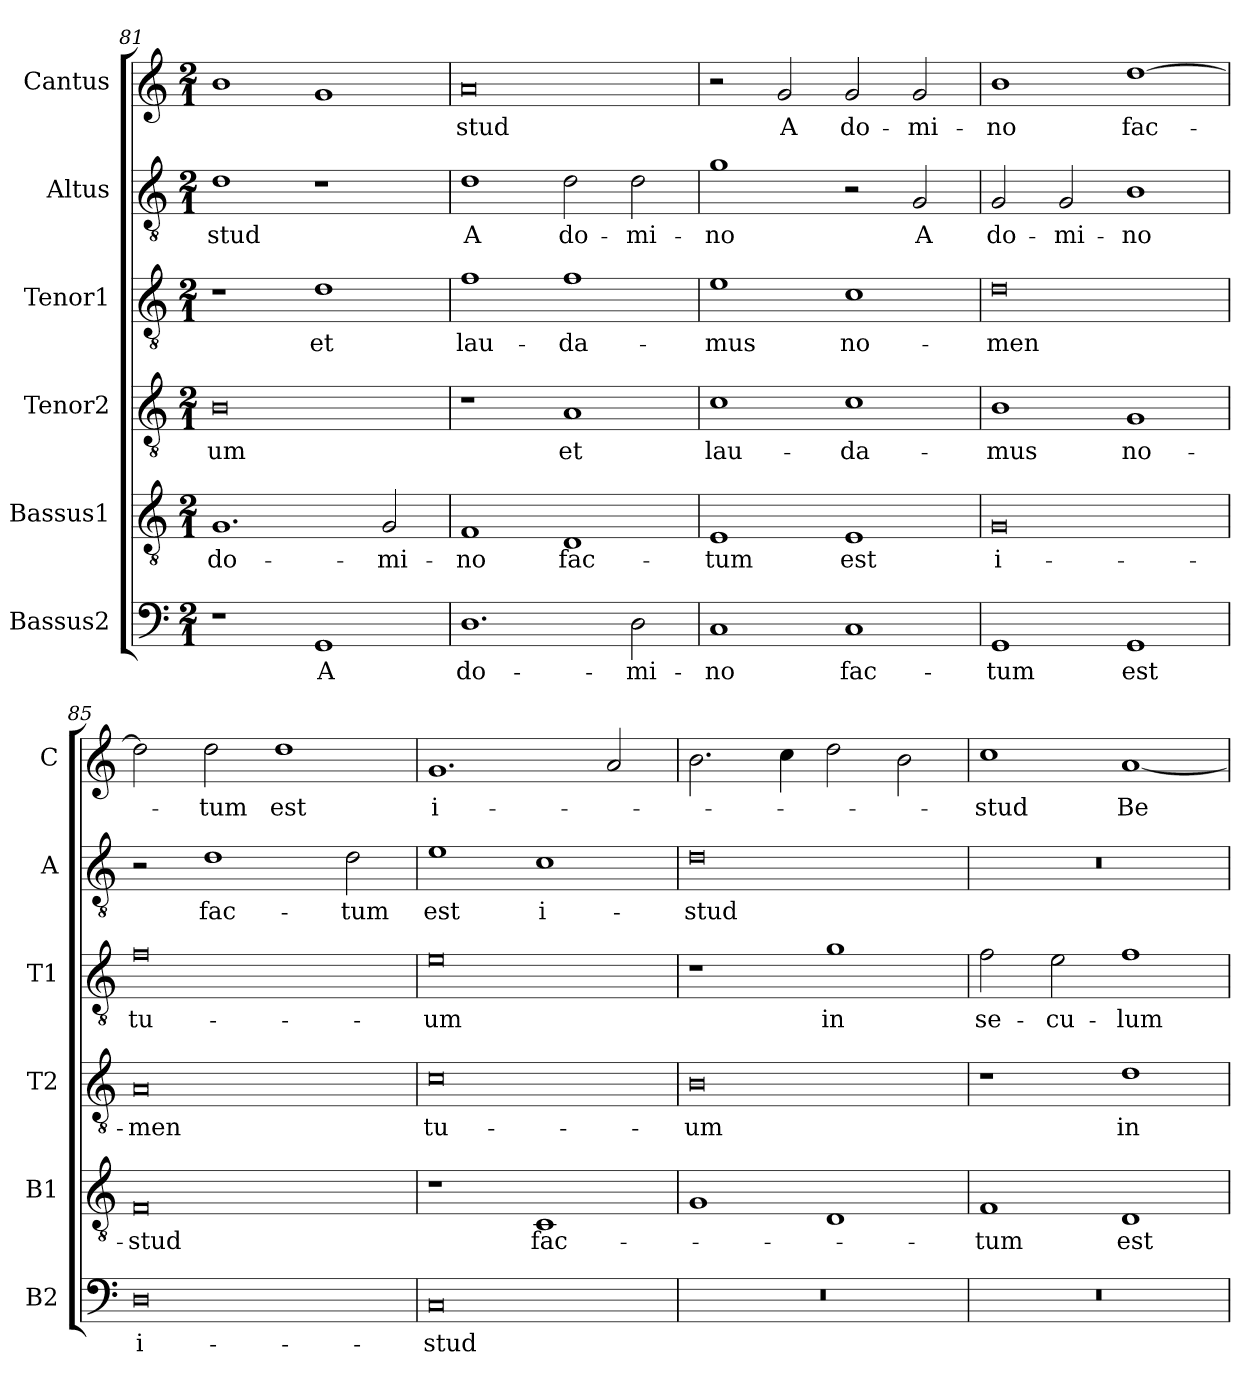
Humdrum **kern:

**kern	**text	**kern	**text	**kern	**text	**kern	**text	**kern	**text	**kern	**text
*part6	*part6	*part5	*part5	*part4	*part4	*part3	*part3	*part2	*part2	*part1	*part1
*staff6	*staff6	*staff5	*staff5	*staff4	*staff4	*staff3	*staff3	*staff2	*staff2	*staff1	*staff1
*I"Bassus2	*	*I"Bassus1	*	*I"Tenor2	*	*I"Tenor1	*	*I"Altus	*	*I"Cantus	*
*I'B2	*	*I'B1	*	*I'T2	*	*I'T1	*	*I'A	*	*I'C	*
*clefF4	*	*clefGv2	*	*clefGv2	*	*clefGv2	*	*clefGv2	*	*clefG2	*
*k[]	*	*k[]	*	*k[]	*	*k[]	*	*k[]	*	*k[]	*
*M2/1	*	*M2/1	*	*M2/1	*	*M2/1	*	*M2/1	*	*M2/1	*
=81	=81	=81	=81	=81	=81	=81	=81	=81	=81	=81	=81
1r	.	1.G/	do-	0B\	-um	1r	.	1d\	-stud	1b\	.
1GG/	A	.	.	.	.	1d\	et	1r	.	1g/	.
.	.	2G/	-mi-	.	.	.	.	.	.	.	.
=82	=82	=82	=82	=82	=82	=82	=82	=82	=82	=82	=82
1.D\	do-	1F/	-no	1r	.	1f\	lau-	1d\	A	0a/	-stud
.	.	1D/	fac-	1A/	et	1f\	-da-	2d\	do-	.	.
2D\	-mi-	.	.	.	.	.	.	2d\	-mi-	.	.
=83	=83	=83	=83	=83	=83	=83	=83	=83	=83	=83	=83
1C/	-no	1E/	-tum	1c\	lau-	1e\	-mus	1g\	-no	2r	.
.	.	.	.	.	.	.	.	.	.	2g/	A
1C/	fac-	1E/	est	1c\	-da-	1c\	no-	2r	.	2g/	do-
.	.	.	.	.	.	.	.	2G/	A	2g/	-mi-
=84	=84	=84	=84	=84	=84	=84	=84	=84	=84	=84	=84
1GG/	-tum	0G/	i-	1B\	-mus	0d\	-men	2G/	do-	1b\	-no
.	.	.	.	.	.	.	.	2G/	-mi-	.	.
1GG/	est	.	.	1G/	no-	.	.	1B\	-no	[1dd\	fac-
=85	=85	=85	=85	=85	=85	=85	=85	=85	=85	=85	=85
0D\	i-	0F/	-stud	0A/	-men	0f\	tu-	2r	.	2dd\]	.
.	.	.	.	.	.	.	.	1d\	fac-	2dd\	-tum
.	.	.	.	.	.	.	.	.	.	1dd\	est
.	.	.	.	.	.	.	.	2d\	-tum	.	.
=86	=86	=86	=86	=86	=86	=86	=86	=86	=86	=86	=86
0C/	-stud	1r	.	0c\	tu-	0e\	-um	1e\	est	1.g/	i-
.	.	1C/	fac-	.	.	.	.	1c\	i-	.	.
.	.	.	.	.	.	.	.	.	.	2a/	.
=87	=87	=87	=87	=87	=87	=87	=87	=87	=87	=87	=87
0r	.	1G/	.	0B\	-um	1r	.	0d\	-stud	2.b\	.
.	.	.	.	.	.	.	.	.	.	4cc\	.
.	.	1D/	.	.	.	1g\	in	.	.	2dd\	.
.	.	.	.	.	.	.	.	.	.	2b\	.
=88	=88	=88	=88	=88	=88	=88	=88	=88	=88	=88	=88
0r	.	1F/	-tum	1r	.	2f\	se-	0r	.	1cc\	-stud
.	.	.	.	.	.	2e\	-cu-	.	.	.	.
.	.	1D/	est	1d\	in	1f\	-lum	.	.	[1a/	Be-
=	=	=	=	=	=	=	=	=	=	=	=
*-	*-	*-	*-	*-	*-	*-	*-	*-	*-	*-	*-
